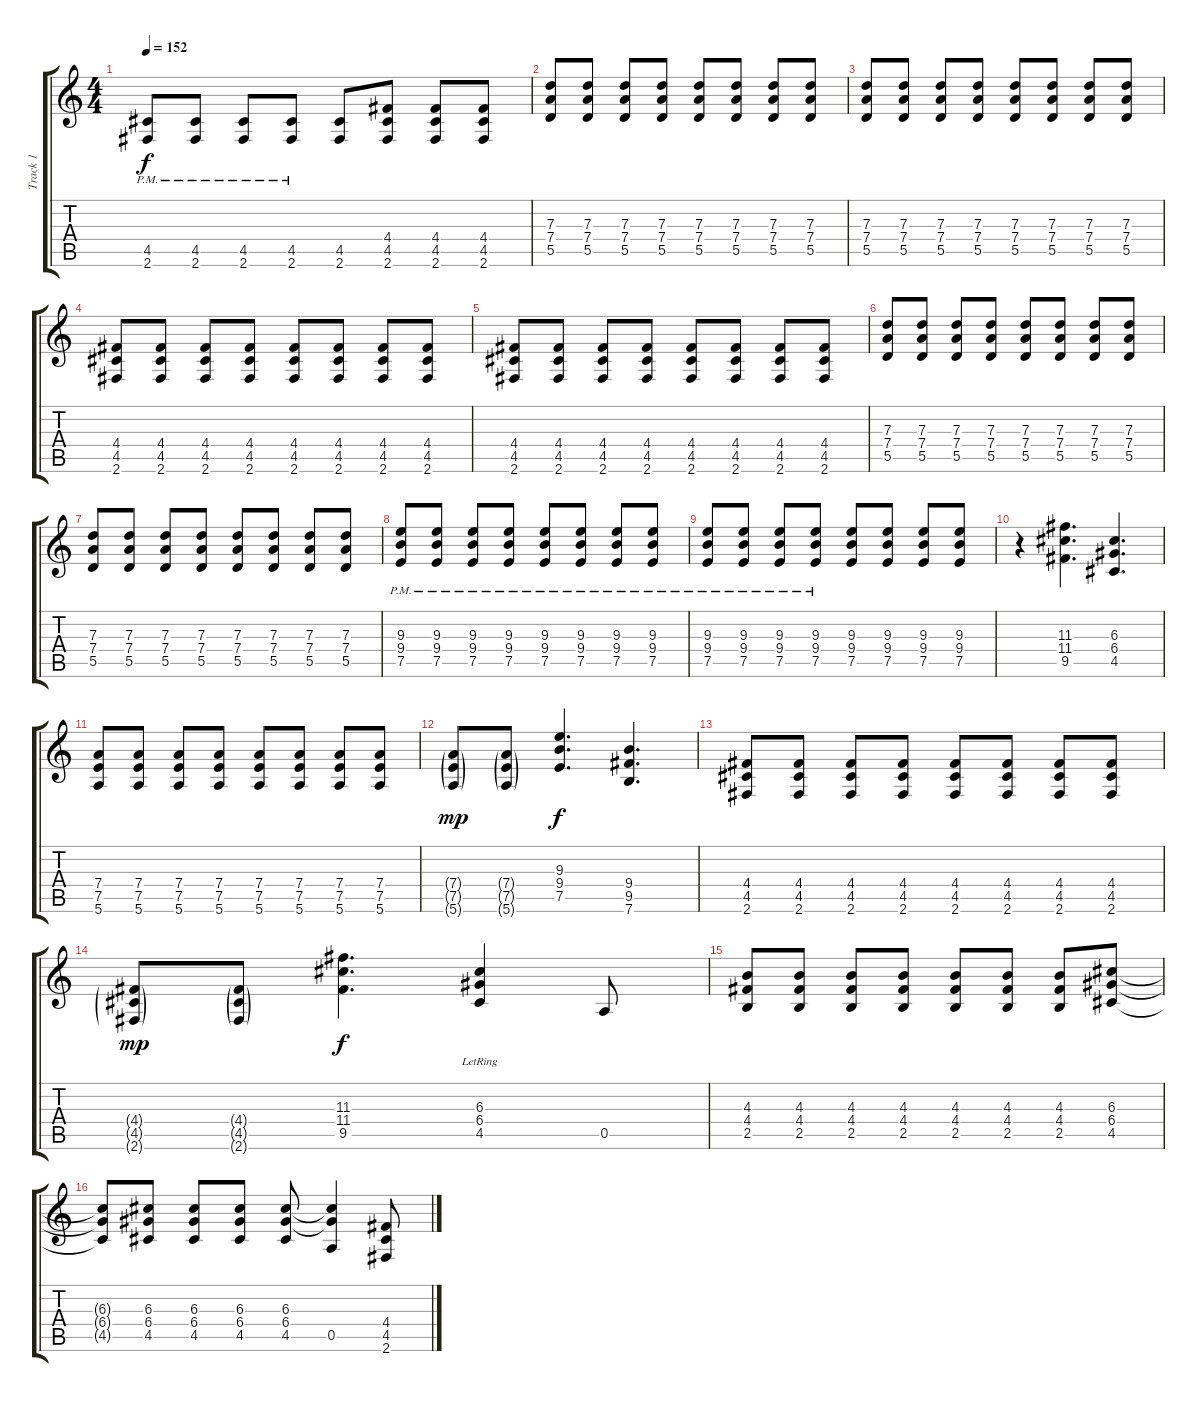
\track ("Track 1" "Track 1") {instrument overdrivenguitar}
\staff {score tabs}
\tuning (E4 B3 G3 D3 A2 E2) {hide}
\ts (4 4)
\tempo 152
\clef g2
\ks c
(4.5{pm} 2.6{pm}).8{dy f} (4.5{pm} 2.6{pm}).8 (4.5 2.6{pm}).8 (4.5 2.6{pm}).8 (4.5 2.6).8 (4.4 4.5 2.6).8 (4.4 4.5 2.6).8 (4.4 4.5 2.6).8 |
(7.3 7.4 5.5).8 (7.3 7.4 5.5).8 (7.3 7.4 5.5).8 (7.3 7.4 5.5).8 (7.3 7.4 5.5).8 (7.3 7.4 5.5).8 (7.3 7.4 5.5).8 (7.3 7.4 5.5).8 |
(7.3 7.4 5.5).8 (7.3 7.4 5.5).8 (7.3 7.4 5.5).8 (7.3 7.4 5.5).8 (7.3 7.4 5.5).8 (7.3 7.4 5.5).8 (7.3 7.4 5.5).8 (7.3 7.4 5.5).8 |
(4.4 4.5 2.6).8 (4.4 4.5 2.6).8 (4.4 4.5 2.6).8 (4.4 4.5 2.6).8 (4.4 4.5 2.6).8 (4.4 4.5 2.6).8 (4.4 4.5 2.6).8 (4.4 4.5 2.6).8 |
(4.4 4.5 2.6).8 (4.4 4.5 2.6).8 (4.4 4.5 2.6).8 (4.4 4.5 2.6).8 (4.4 4.5 2.6).8 (4.4 4.5 2.6).8 (4.4 4.5 2.6).8 (4.4 4.5 2.6).8 |
(7.3 7.4 5.5).8 (7.3 7.4 5.5).8 (7.3 7.4 5.5).8 (7.3 7.4 5.5).8 (7.3 7.4 5.5).8 (7.3 7.4 5.5).8 (7.3 7.4 5.5).8 (7.3 7.4 5.5).8 |
(7.3 7.4 5.5).8 (7.3 7.4 5.5).8 (7.3 7.4 5.5).8 (7.3 7.4 5.5).8 (7.3 7.4 5.5).8 (7.3 7.4 5.5).8 (7.3 7.4 5.5).8 (7.3 7.4 5.5).8 |
(9.3{pm} 9.4{pm} 7.5{pm}).8 (9.3{pm} 9.4{pm} 7.5{pm}).8 (9.3{pm} 9.4{pm} 7.5{pm}).8 (9.3{pm} 9.4{pm} 7.5{pm}).8 (9.3{pm} 9.4{pm} 7.5).8 (9.3{pm} 9.4{pm} 7.5).8 (9.3{pm} 9.4{pm} 7.5).8 (9.3{pm} 9.4{pm} 7.5).8 |
(9.3{pm} 9.4 7.5).8 (9.3{pm} 9.4 7.5).8 (9.3{pm} 9.4 7.5).8 (9.3{pm} 9.4 7.5).8 (9.3 9.4 7.5).8 (9.3 9.4 7.5).8 (9.3 9.4 7.5).8 (9.3 9.4 7.5).8 |
r.4 (11.3 11.4 9.5).4{d} (6.3 6.4 4.5).4{d} |
(7.4 7.5 5.6).8 (7.4 7.5 5.6).8 (7.4 7.5 5.6).8 (7.4 7.5 5.6).8 (7.4 7.5 5.6).8 (7.4 7.5 5.6).8 (7.4 7.5 5.6).8 (7.4 7.5 5.6).8 |
(7.4{g} 7.5{g} 5.6{g}).8{dy mp} (7.4{g} 7.5{g} 5.6{g}).8 (9.3 9.4 7.5).4{d dy f} (9.4 9.5 7.6).4{d} |
(4.4 4.5 2.6).8 (4.4 4.5 2.6).8 (4.4 4.5 2.6).8 (4.4 4.5 2.6).8 (4.4 4.5 2.6).8 (4.4 4.5 2.6).8 (4.4 4.5 2.6).8 (4.4 4.5 2.6).8 |
(4.4{g} 4.5{g} 2.6{g}).8{dy mp} (4.4{g} 4.5{g} 2.6{g}).8 (11.3 11.4 9.5).4{d dy f} (6.3{lr} 6.4{lr} 4.5).4 0.5.8 |
(4.3 4.4 2.5).8 (4.3 4.4 2.5).8 (4.3 4.4 2.5).8 (4.3 4.4 2.5).8 (4.3 4.4 2.5).8 (4.3 4.4 2.5).8 (4.3 4.4 2.5).8 (6.3 6.4 4.5).8 |
(6.3{t} 6.4{t} 4.5{t}).8 (6.3 6.4 4.5).8 (6.3 6.4 4.5).8 (6.3 6.4 4.5).8 (6.3 6.4 4.5).8 (6.3{t} 6.4{t} 0.5).4 (4.4 4.5 2.6).8
